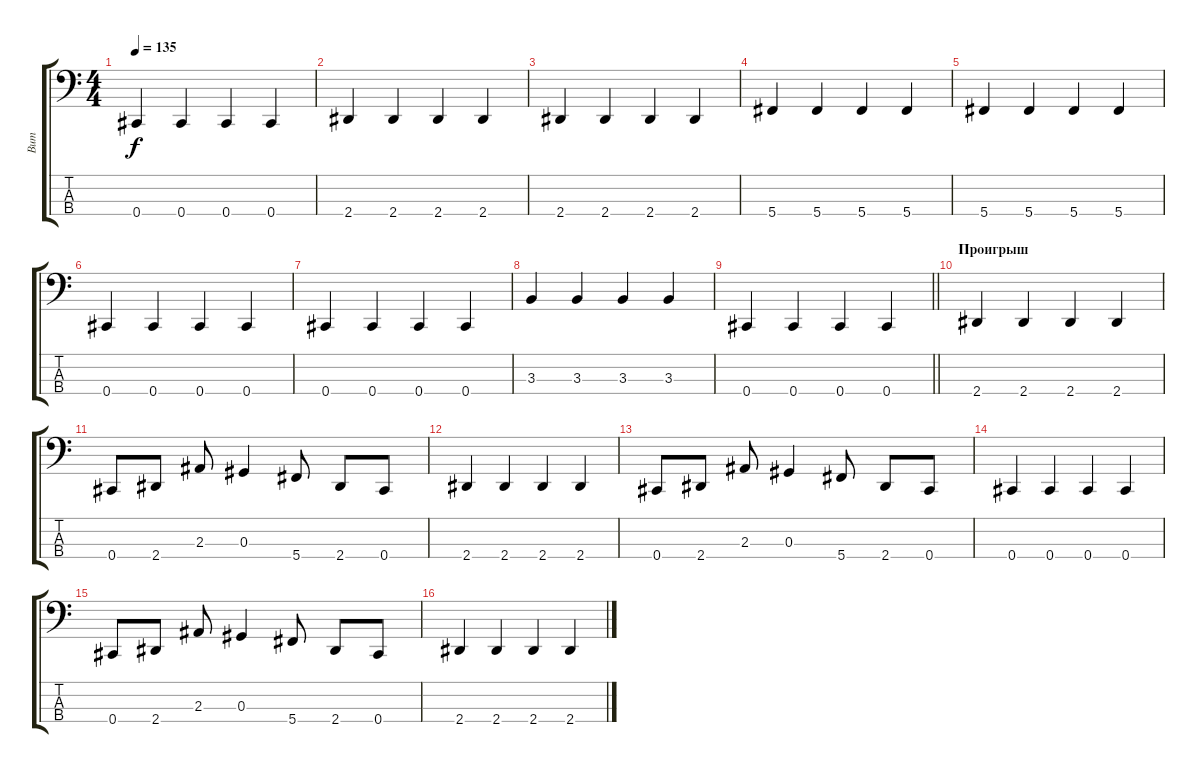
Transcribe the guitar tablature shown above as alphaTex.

\track ("Вит" "Вит") {instrument electricbasspick}
\staff {score tabs}
\tuning (Gb2 Db2 Ab1 Db1) {hide}
\ts (4 4)
\tempo 135
\clef f4
\ks c
0.4.4{dy f} 0.4.4 0.4.4 0.4.4 |
2.4.4 2.4.4 2.4.4 2.4.4 |
2.4.4 2.4.4 2.4.4 2.4.4 |
5.4.4 5.4.4 5.4.4 5.4.4 |
5.4.4 5.4.4 5.4.4 5.4.4 |
0.4.4 0.4.4 0.4.4 0.4.4 |
0.4.4 0.4.4 0.4.4 0.4.4 |
3.3.4 3.3.4 3.3.4 3.3.4 |
\barLineRight lightlight
0.4.4 0.4.4 0.4.4 0.4.4 |
\section ("" "Проигрыш")
2.4.4 2.4.4 2.4.4 2.4.4 |
0.4.8 2.4.8 2.3.8 0.3.4 5.4.8 2.4.8 0.4.8 |
2.4.4 2.4.4 2.4.4 2.4.4 |
0.4.8 2.4.8 2.3.8 0.3.4 5.4.8 2.4.8 0.4.8 |
0.4.4 0.4.4 0.4.4 0.4.4 |
0.4.8 2.4.8 2.3.8 0.3.4 5.4.8 2.4.8 0.4.8 |
2.4.4 2.4.4 2.4.4 2.4.4
